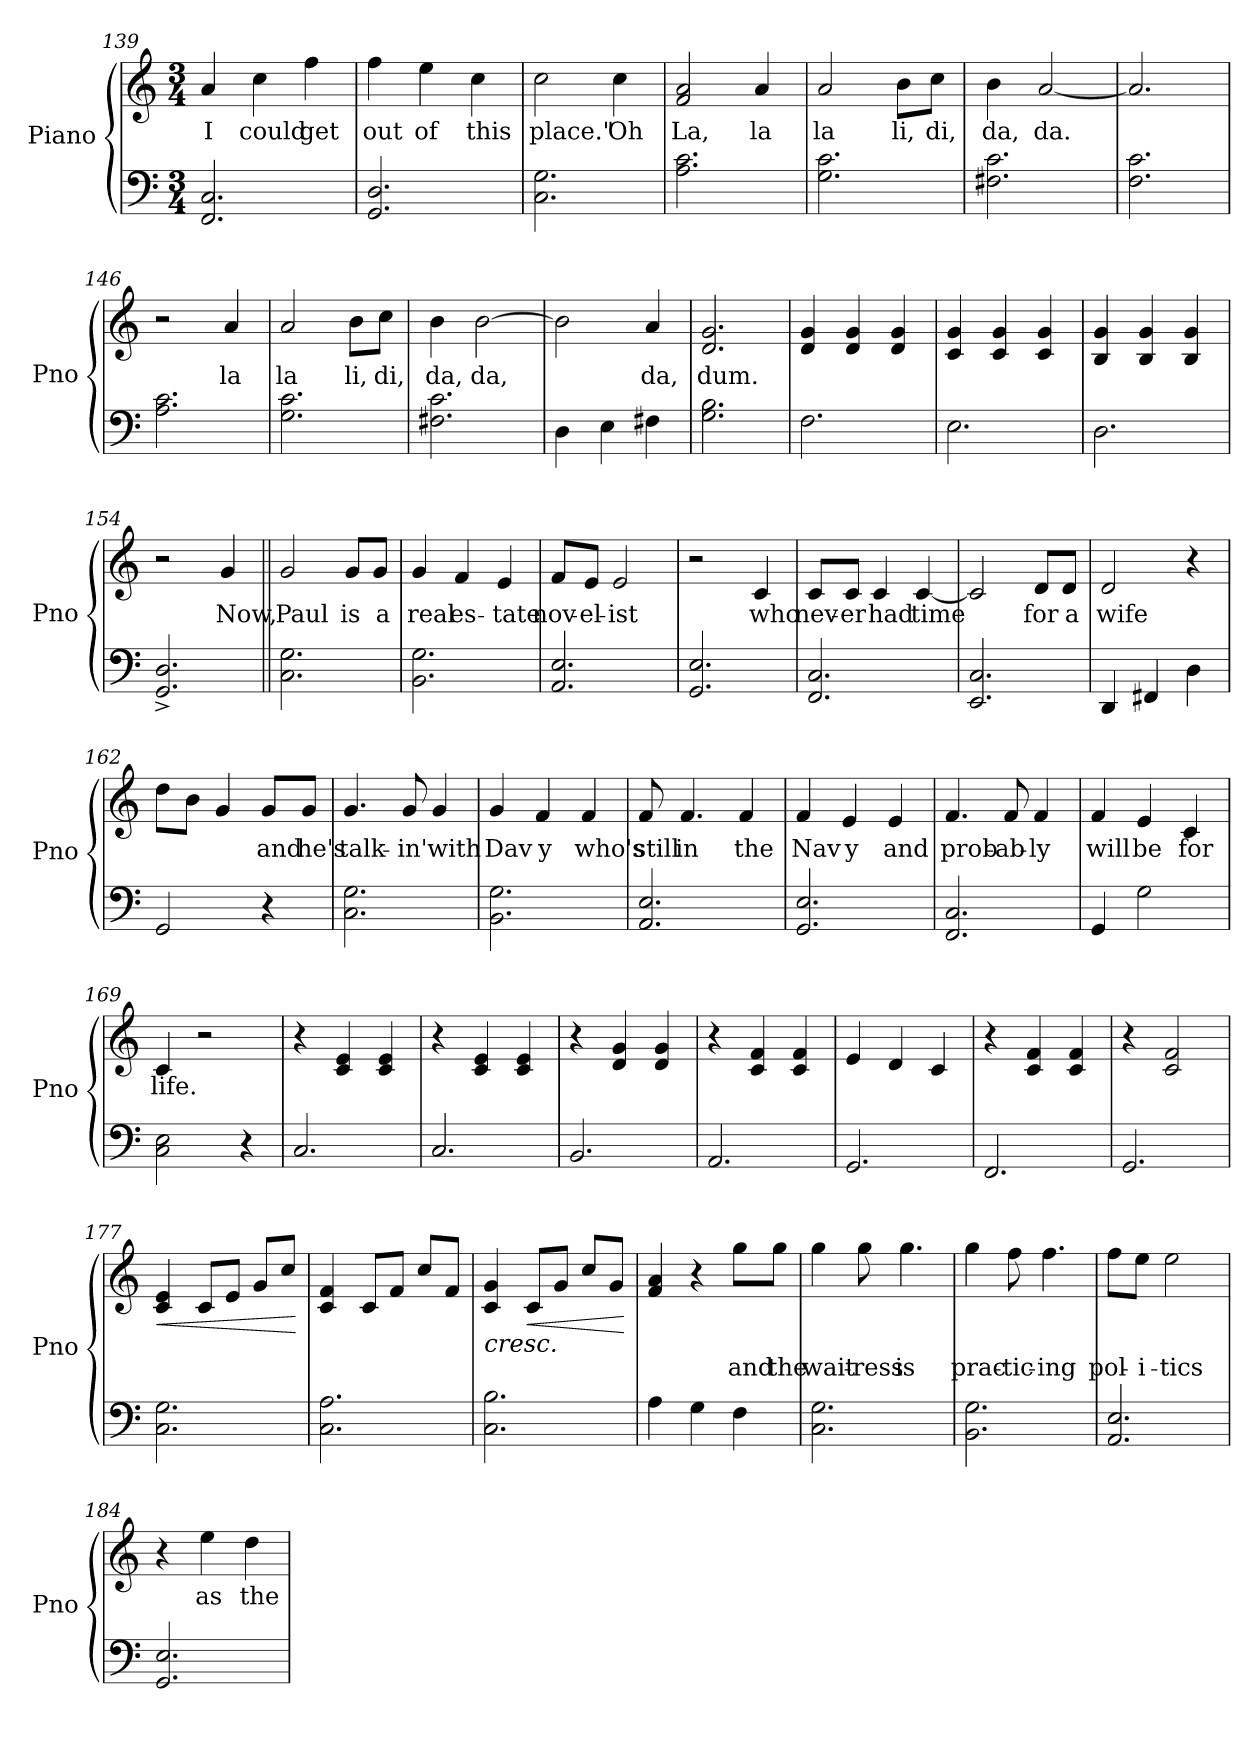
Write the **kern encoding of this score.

**kern	**kern	**text	**dynam
*part1	*part1	*part1	*part1
*staff2	*staff1	*staff1	*staff1/2
*I"Piano	*	*	*
*I'Pno	*	*	*
*clefF4	*clefG2	*	*
*k[]	*k[]	*	*
*M3/4	*M3/4	*	*
=139	=139	=139	=139
2.FF/ 2.C/	4a/	I	.
.	4cc\	could	.
.	4ff\	get	.
=140	=140	=140	=140
2.GG/ 2.D/	4ff\	out	.
.	4ee\	of	.
.	4cc\	this	.
!!LO:LB:g=z
=141	=141	=141	=141
2.C\ 2.G\	2cc\	place."	.
.	4cc\	Oh	.
=142	=142	=142	=142
2.A\ 2.c\	2f/ 2a/	La,	.
.	4a/	la	.
=143	=143	=143	=143
2.G\ 2.c\	2a/	la	.
.	8b\L	li,	.
.	8cc\J	di,	.
=144	=144	=144	=144
2.F#X\ 2.c\	4b\	da,	.
.	[2a/	da.	.
=145	=145	=145	=145
2.F\ 2.c\	2.a/]	.	.
=146	=146	=146	=146
2.A\ 2.c\	2r	.	.
.	4a/	la	.
=147	=147	=147	=147
2.G\ 2.c\	2a/	la	.
.	8b\L	li,	.
.	8cc\J	di,	.
=148	=148	=148	=148
2.F#X\ 2.c\	4b\	da,	.
.	[2b\	da,	.
=149	=149	=149	=149
4D\	2b\]	.	.
4E\	.	.	.
4F#X\	4a/	da,	.
=150	=150	=150	=150
2.G\ 2.B\	2.d/ 2.g/	dum.	.
=151	=151	=151	=151
2.F\	4d/ 4g/	.	.
.	4d/ 4g/	.	.
.	4d/ 4g/	.	.
!!LO:LB:g=z
=152	=152	=152	=152
2.E\	4c/ 4g/	.	.
.	4c/ 4g/	.	.
.	4c/ 4g/	.	.
=153	=153	=153	=153
2.D\	4B/ 4g/	.	.
.	4B/ 4g/	.	.
.	4B/ 4g/	.	.
=154	=154	=154	=154
2.GG/^ 2.D/^	2r	.	.
.	4g/	Now,	.
=155||	=155||	=155||	=155||
2.C\ 2.G\	2g/	Paul	.
.	8g/L	is	.
.	8g/J	a	.
=156	=156	=156	=156
2.BB\ 2.G\	4g/	real	.
.	4f/	es-	.
.	4e/	-tate	.
=157	=157	=157	=157
2.AA/ 2.E/	8f/L	nov-	.
.	8e/J	-el-	.
.	2e/	-ist	.
=158	=158	=158	=158
2.GG/ 2.E/	2r	.	.
.	4c/	who	.
=159	=159	=159	=159
2.FF/ 2.C/	8c/L	nev-	.
.	8c/J	-er	.
.	4c/	had	.
.	[4c/	time	.
!!LO:LB:g=z
=160	=160	=160	=160
2.EE/ 2.C/	2c/]	.	.
.	8d/L	for	.
.	8d/J	a	.
=161	=161	=161	=161
4DD/	2d/	wife	.
4FF#X/	.	.	.
4D\	4r	.	.
=162	=162	=162	=162
2GG/	8dd\L	.	.
.	8b\J	.	.
.	4g/	.	.
4r	8g/L	and	.
.	8g/J	he's	.
=163	=163	=163	=163
2.C\ 2.G\	4.g/	talk-	.
.	8g/	-in'	.
.	4g/	with	.
=164	=164	=164	=164
2.BB\ 2.G\	4g/	Dav	.
.	4f/	-y	.
.	4f/	who's	.
=165	=165	=165	=165
2.AA/ 2.E/	8f/	still	.
.	4.f/	in	.
.	4f/	the	.
=166	=166	=166	=166
2.GG/ 2.E/	4f/	Nav	.
.	4e/	-y	.
.	4e/	and	.
!!LO:LB:g=z
=167	=167	=167	=167
2.FF/ 2.C/	4.f/	prob-	.
.	8f/	-ab-	.
.	4f/	-ly	.
=168	=168	=168	=168
4GG/	4f/	will	.
2G\	4e/	be	.
.	4c/	for	.
=169	=169	=169	=169
2C\ 2E\	4c/	life.	.
.	2r	.	.
4r	.	.	.
=170	=170	=170	=170
2.C/	4r	.	.
.	4c/ 4e/	.	.
.	4c/ 4e/	.	.
=171	=171	=171	=171
2.C/	4r	.	.
.	4c/ 4e/	.	.
.	4c/ 4e/	.	.
=172	=172	=172	=172
2.BB/	4r	.	.
.	4d/ 4g/	.	.
.	4d/ 4g/	.	.
=173	=173	=173	=173
2.AA/	4r	.	.
.	4c/ 4f/	.	.
.	4c/ 4f/	.	.
=174	=174	=174	=174
2.GG/	4e/	.	.
.	4d/	.	.
.	4c/	.	.
=175	=175	=175	=175
2.FF/	4r	.	.
.	4c/ 4f/	.	.
.	4c/ 4f/	.	.
=176	=176	=176	=176
2.GG/	4r	.	.
.	2c/ 2f/	.	.
=177	=177	=177	=177
!	!	!	!LO:HP:b
2.C\ 2.G\	4c/ 4e/	.	<
.	8c/L	.	.
.	8e/J	.	.
.	8g/L	.	.
.	8cc/J	.	.
.	.	.	[
!!LO:LB:g=z
=178	=178	=178	=178
2.C\ 2.A\	4c/ 4f/	.	.
.	8c/L	.	.
.	8f/J	.	.
.	8cc/L	.	.
.	8f/J	.	.
=179	=179	=179	=179
!	!	!	!LO:HP:b
2.C\ 2.B\	4c/ 4g/	.	<
!	!	!	!LO:HP:b
.	8c/L	.	<
.	8g/J	.	.
.	8cc/L	.	.
.	8g/J	.	.
.	.	.	[ [
=180	=180	=180	=180
4A\	4f/ 4a/	.	.
4G\	4r	.	.
4F\	8gg\L	and	.
.	8gg\J	the	.
=181	=181	=181	=181
2.C\ 2.G\	4gg\	wait-	.
.	8gg\	-ress	.
.	4.gg\	is	.
=182	=182	=182	=182
2.BB\ 2.G\	4gg\	prac-	.
.	8ff\	-tic-	.
.	4.ff\	-ing	.
=183	=183	=183	=183
2.AA/ 2.E/	8ff\L	pol-	.
.	8ee\J	-i-	.
.	2ee\	-tics	.
=184	=184	=184	=184
2.GG/ 2.E/	4r	.	.
.	4ee\	as	.
.	4dd\	the	.
=	=	=	=
*-	*-	*-	*-
